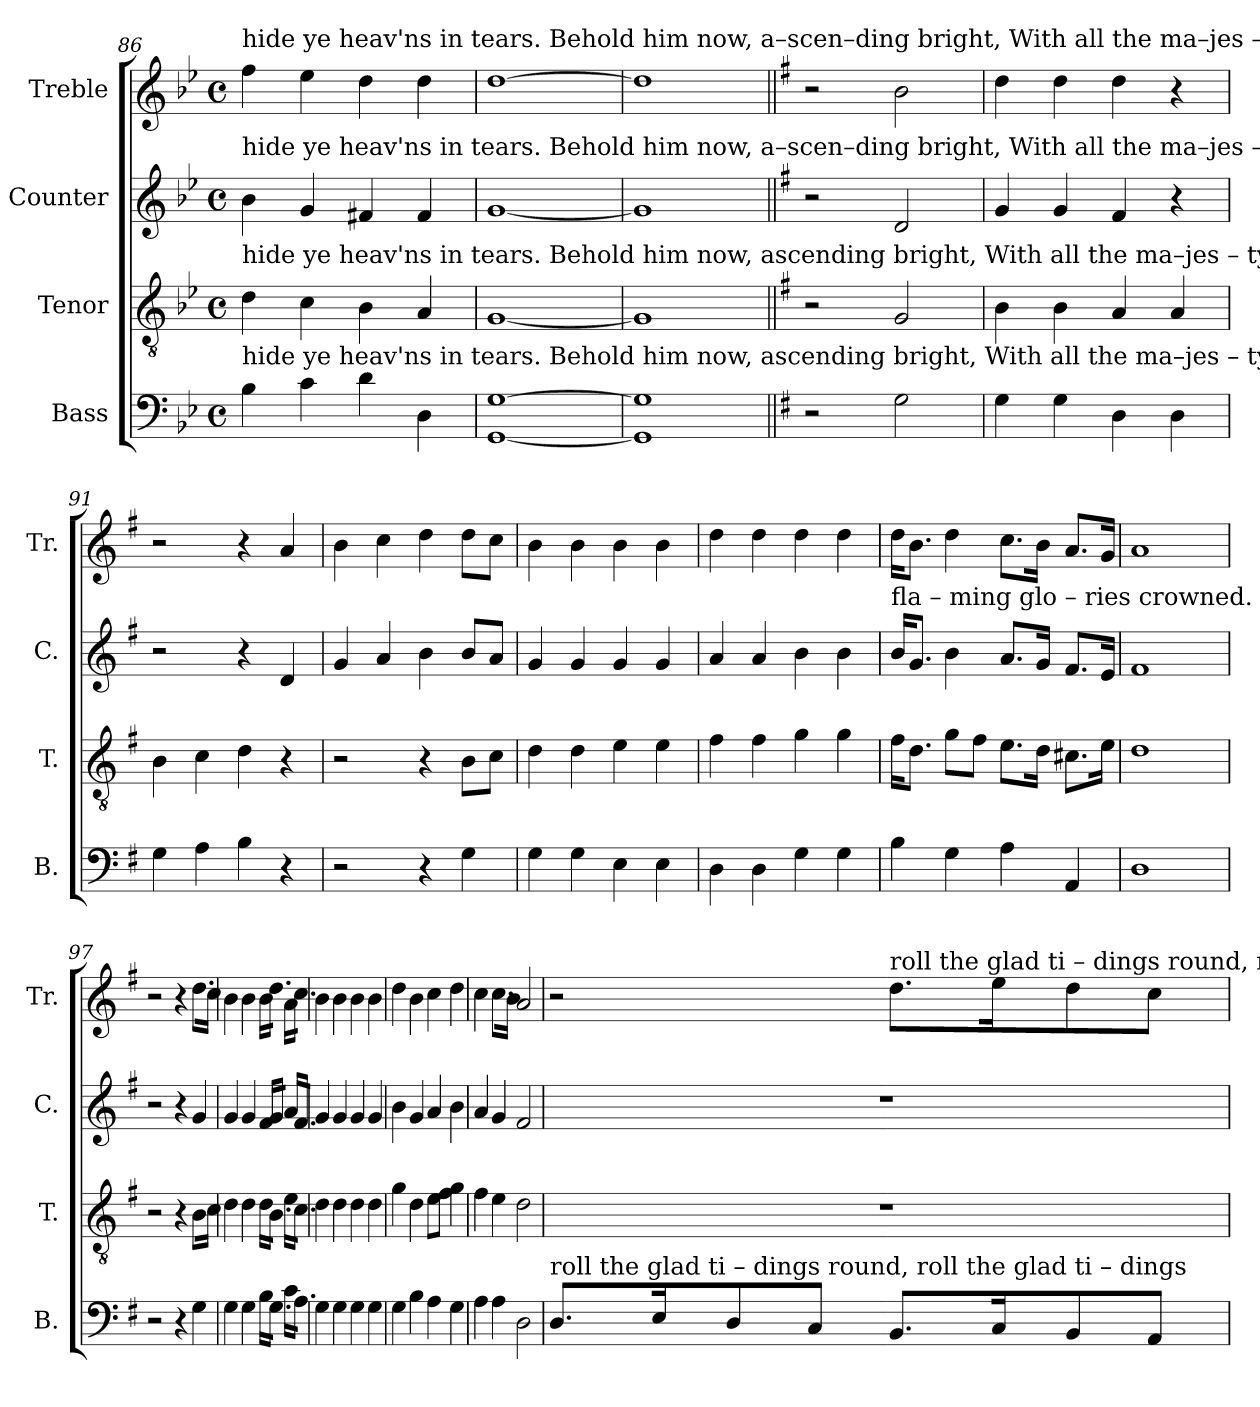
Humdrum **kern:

**kern	**kern	**kern	**kern
*part4	*part3	*part2	*part1
*staff4	*staff3	*staff2	*staff1
*I"Bass	*I"Tenor	*I"Counter	*I"Treble
*I'B.	*I'T.	*I'C.	*I'Tr.
*clefF4	*clefGv2	*clefG2	*clefG2
*k[b-e-]	*k[b-e-]	*k[b-e-]	*k[b-e-]
*M4/4	*M4/4	*M4/4	*M4/4
*met(c)	*met(c)	*met(c)	*met(c)
=86	=86	=86	=86
!	!	!	!LO:TX:a:t=hide ye heav'ns in tears.                                Behold him now,                          a–scen–ding bright, With  all the ma–jes – ty of light, In
!	!	!LO:TX:a:t=hide ye heav'ns in tears.                                 Behold him now,                          a–scen–ding bright, With  all the ma–jes –ty of light, In	!
!	!LO:TX:a:t=hide ye heav'ns in tears.                                Behold him now, ascending bright,                         With  all  the ma–jes – ty of light,  In	!	!
!LO:TX:a:t=hide ye heav'ns in tears.                                Behold him now, ascending bright,                         With  all  the ma–jes – ty of light,  In	!	!	!
4B-\	4d\	4b-\	4ff\
4c\	4c\	4g/	4ee-\
4d\	4B-\	4f#X/	4dd\
4D\	4A/	4f#/	4dd\
=87	=87	=87	=87
[1GG [1G	[1G	[1g	[1dd
=88	=88	=88	=88
1GG] 1G]	1G]	1g]	1dd]
=89||	=89||	=89||	=89||
*k[f#]	*k[f#]	*k[f#]	*k[f#]
2r	2r	2r	2r
2G\	2G/	2d/	2b\
=90	=90	=90	=90
4G\	4B\	4g/	4dd\
4G\	4B\	4g/	4dd\
4D\	4A/	4f#/	4dd\
4D\	4A/	4r	4r
=91	=91	=91	=91
4G\	4B\	2r	2r
4A\	4c\	.	.
4B\	4d\	4r	4r
4r	4r	4d/	4a/
=92	=92	=92	=92
2r	2r	4g/	4b\
.	.	4a/	4cc\
4r	4r	4b\	4dd\
4G\	8B\L	8b/L	8dd\L
.	8c\J	8a/J	8cc\J
=93	=93	=93	=93
4G\	4d\	4g/	4b\
4G\	4d\	4g/	4b\
4E\	4e\	4g/	4b\
4E\	4e\	4g/	4b\
=94	=94	=94	=94
4D\	4f#\	4a/	4dd\
4D\	4f#\	4a/	4dd\
4G\	4g\	4b\	4dd\
4G\	4g\	4b\	4dd\
=95	=95	=95	=95
!	!	!LO:TX:a:t=fla  – ming     glo   –    ries  crowned.                   And    now   he    treads   the  starry  plain, While   shouting   seraphs     in  their   train	!
4B\	16f#\KL	16b/KL	16dd\KL
.	8.d\J	8.g/J	8.b\J
4G\	8g\L	4b\	4dd\
.	8f#\J	.	.
4A\	8.e\L	8.a/L	8.cc\L
.	16d\Jk	16g/Jk	16b\Jk
4AA/	8.c#X\L	8.f#/L	8.a/L
.	16e\Jk	16e/Jk	16g/Jk
=96	=96	=96	=96
1D	1d	1f#	1a
=97	=97	=97	=97
2r	2r	2r	2r
4r	4r	4r	4r
4G\	8.B\L	4g/	8.dd\L
.	16c\Jk	.	16cc\Jk
=98	=98	=98	=98
4G\	4d\	4g/	4b\
4G\	4d\	4g/	4b\
16B\KL	16d\KL	16f#/KL	16b\KL
8.G\J	8.B\J	8.g/J	8.dd\J
16c\KL	16e\KL	16a/KL	16a\KL
8.A\J	8.c\J	8.f#/J	8.cc\J
=99	=99	=99	=99
4G\	4d\	4g/	4b\
4G\	4d\	4g/	4b\
4G\	4d\	4g/	4b\
4G\	4d\	4g/	4b\
=100	=100	=100	=100
4G\	4g\	4b\	4dd\
4B\	4d\	4g/	4b\
4A\	8e\L	4a/	4cc\
.	8f#\J	.	.
4G\	4g\	4b\	4dd\
=101	=101	=101	=101
4A\	4f#\	4a/	4cc\
4A\	4e\	4g/	8.cc\L
.	.	.	16b\Jk
2D\	2d\	2f#/	2a/
=102	=102	=102	=102
!LO:TX:a:t=roll                                                   the  glad                 ti   –    dings   round,            roll                            the  glad            ti  –  dings	!	!	!
8.D/L	1r	1r	2r
16E/K	.	.	.
8D/	.	.	.
8C/J	.	.	.
!	!	!	!LO:TX:a:t=roll                                                      the   glad                 ti  –  dings   round,                                                    roll
8.BB/L	.	.	8.dd\L
16C/K	.	.	16ee\K
8BB/	.	.	8dd\
8AA/J	.	.	8cc\J
=	=	=	=
*-	*-	*-	*-
